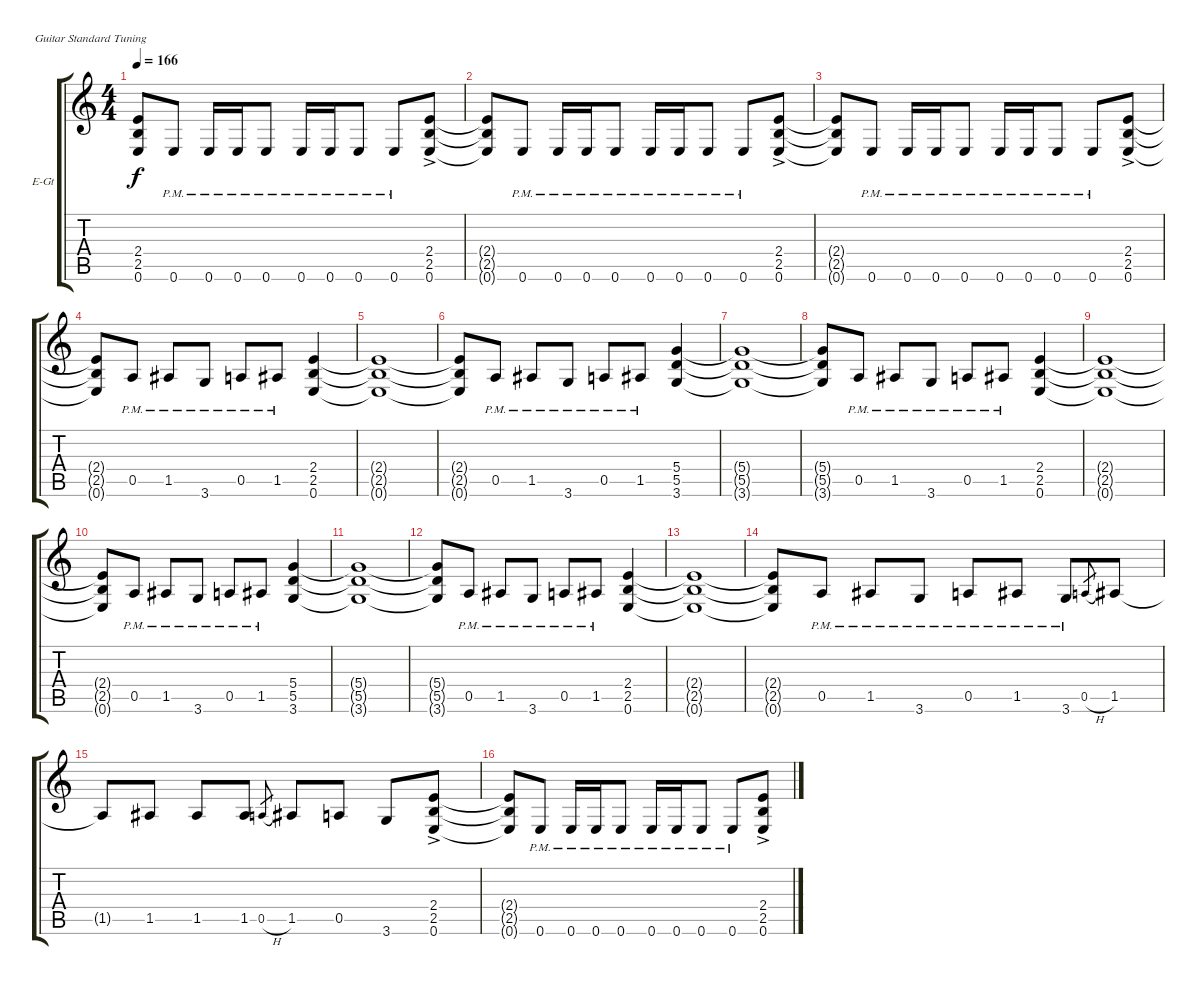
\defaultSystemsLayout 4
\bracketExtendMode groupsimilarinstruments
\firstSystemTrackNameOrientation horizontal
\otherSystemsTrackNameOrientation horizontal
\track ("Kirk Hammett (Rhythm)" "E-Gt") {instrument distortionguitar}
\staff {score tabs}
\tuning (E4 B3 G3 D3 A2 E2)
\ts (4 4)
\tempo 166
\clef g2
\ks c
(0.6{t} 2.5{t} 2.4{t}).8{dy f} 0.6{pm}.8 0.6{pm}.16 0.6{pm}.16 0.6{pm}.8 0.6{pm}.16 0.6{pm}.16 0.6{pm}.8 0.6{pm}.8 (0.6{ac} 2.5{ac} 2.4{ac}).8 |
(0.6{t} 2.5{t} 2.4{t}).8 0.6{pm}.8 0.6{pm}.16 0.6{pm}.16 0.6{pm}.8 0.6{pm}.16 0.6{pm}.16 0.6{pm}.8 0.6{pm}.8 (0.6{ac} 2.5{ac} 2.4{ac}).8 |
(0.6{t} 2.5{t} 2.4{t}).8 0.6{pm}.8 0.6{pm}.16 0.6{pm}.16 0.6{pm}.8 0.6{pm}.16 0.6{pm}.16 0.6{pm}.8 0.6{pm}.8 (0.6{ac} 2.5{ac} 2.4{ac}).8 |
(0.6{t} 2.5{t} 2.4{t}).8 0.5{pm}.8 1.5{pm}.8 3.6{pm}.8 0.5{pm}.8 1.5{pm}.8 (0.6 2.5 2.4).4 |
(0.6{t} 2.5{t} 2.4{t}).1 |
(0.6{t} 2.5{t} 2.4{t}).8 0.5{pm}.8 1.5{pm}.8 3.6{pm}.8 0.5{pm}.8 1.5{pm}.8 (3.6 5.5 5.4).4 |
(3.6{t} 5.5{t} 5.4{t}).1 |
(3.6{t} 5.5{t} 5.4{t}).8 0.5{pm}.8 1.5{pm}.8 3.6{pm}.8 0.5{pm}.8 1.5{pm}.8 (0.6 2.5 2.4).4 |
(0.6{t} 2.5{t} 2.4{t}).1 |
(0.6{t} 2.5{t} 2.4{t}).8 0.5{pm}.8 1.5{pm}.8 3.6{pm}.8 0.5{pm}.8 1.5{pm}.8 (3.6 5.5 5.4).4 |
(3.6{t} 5.5{t} 5.4{t}).1 |
(3.6{t} 5.5{t} 5.4{t}).8 0.5{pm}.8 1.5{pm}.8 3.6{pm}.8 0.5{pm}.8 1.5{pm}.8 (0.6 2.5 2.4).4 |
(0.6{t} 2.5{t} 2.4{t}).1 |
(2.4{t} 2.5{t} 0.6{t}).8 0.5{pm}.8 1.5{pm}.8 3.6{pm}.8 0.5{pm}.8 1.5{pm}.8 3.6{pm}.8 0.5{h}.8{gr} 1.5.8 |
1.5{t}.8 1.5.8 1.5.8 1.5.8 0.5{h}.8{gr} 1.5.8 0.5.8 3.6.8 (0.6{ac} 2.5{ac} 2.4{ac}).8 |
(0.6{t} 2.5{t} 2.4{t}).8 0.6{pm}.8 0.6{pm}.16 0.6{pm}.16 0.6{pm}.8 0.6{pm}.16 0.6{pm}.16 0.6{pm}.8 0.6{pm}.8 (0.6{ac} 2.5{ac} 2.4{ac}).8
